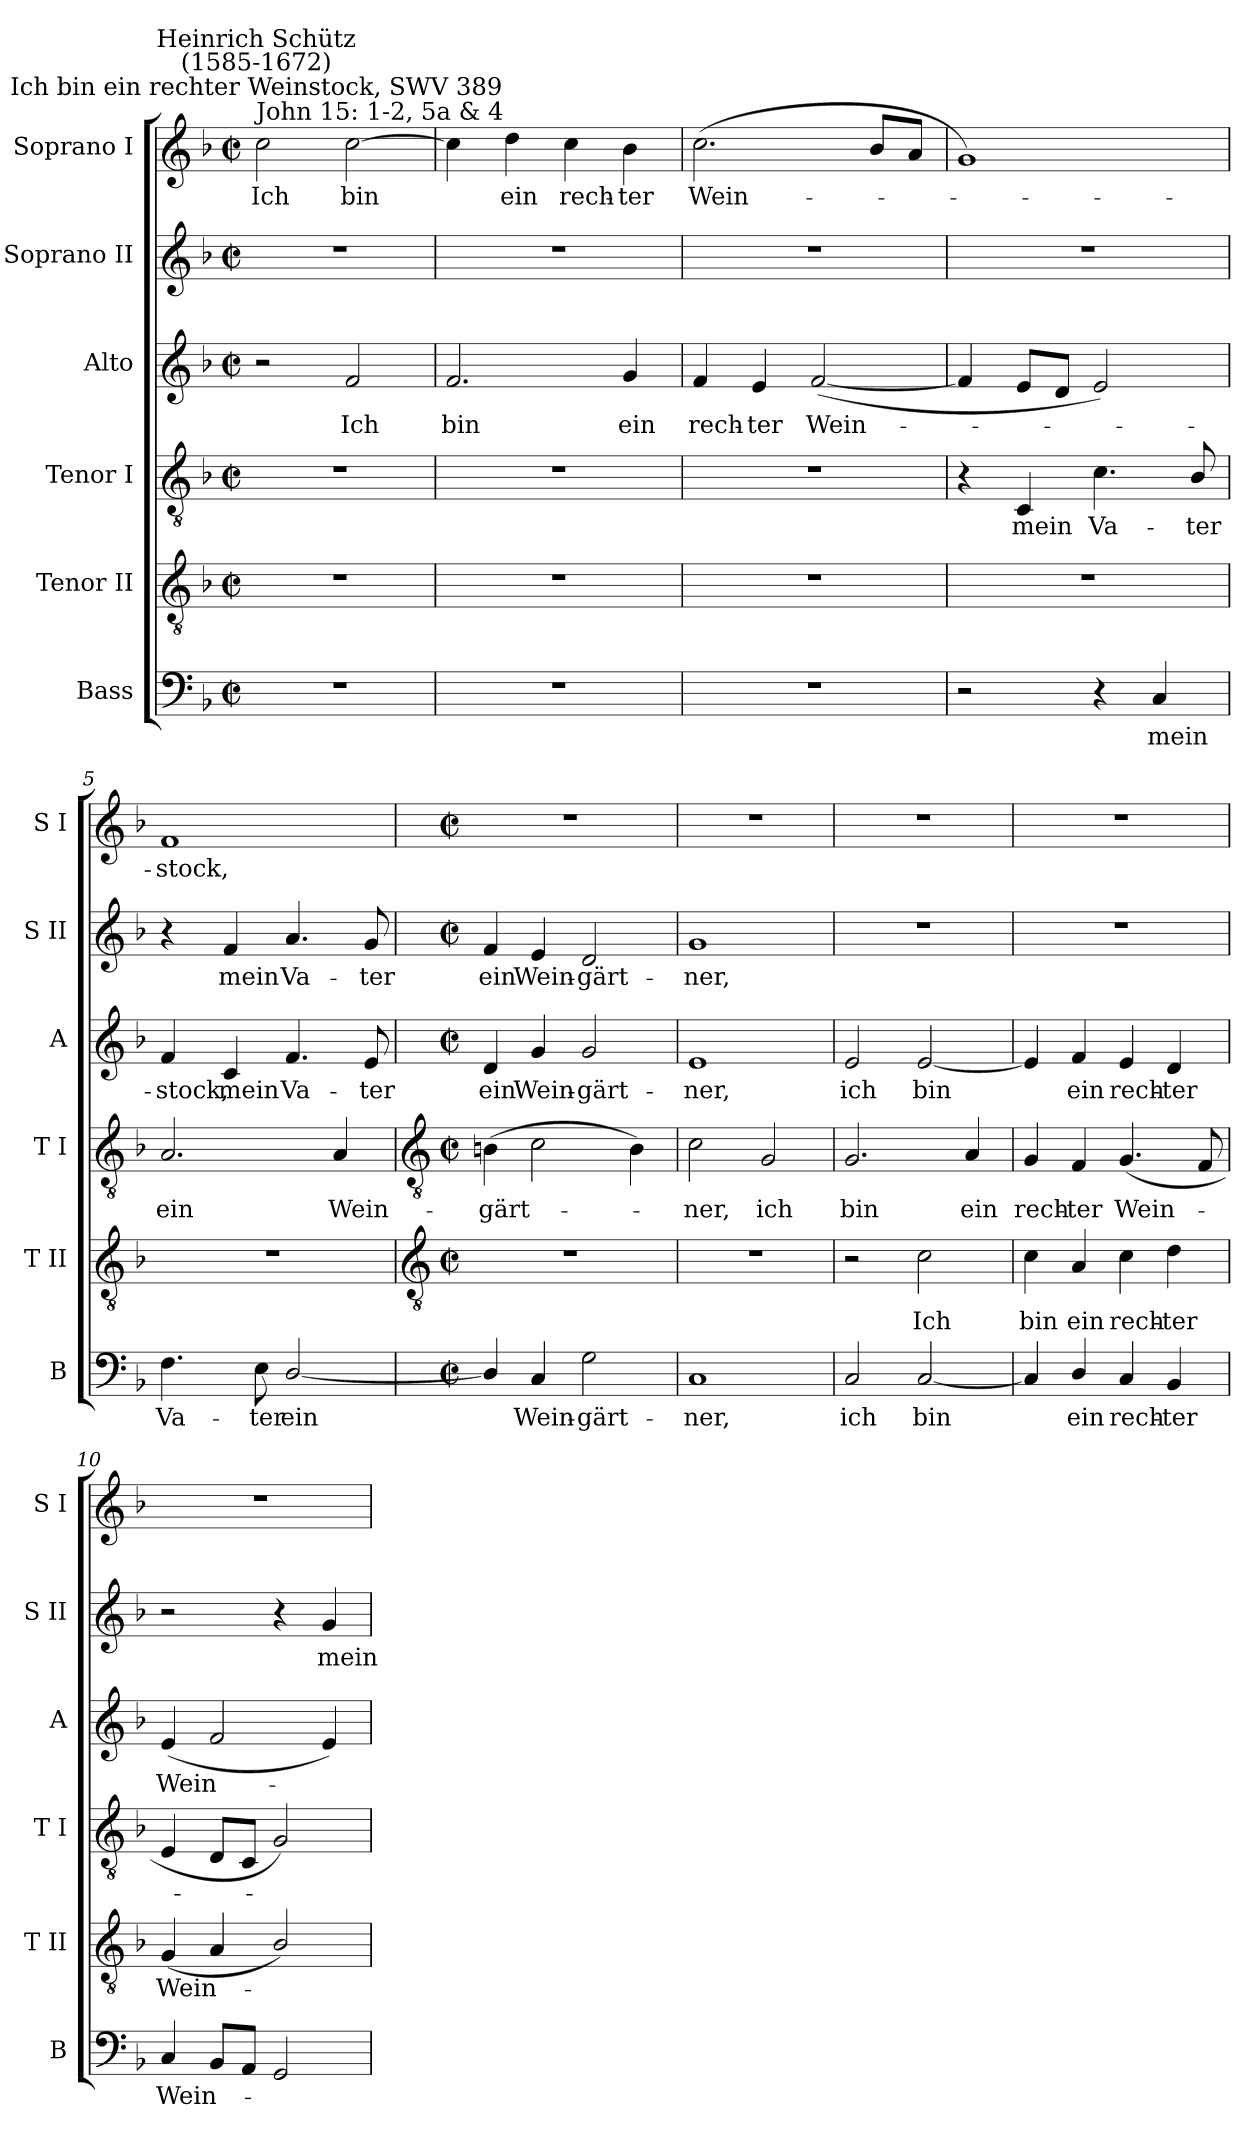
**kern	**text	**kern	**text	**kern	**text	**kern	**text	**kern	**text	**kern	**text
*part6	*part6	*part5	*part5	*part4	*part4	*part3	*part3	*part2	*part2	*part1	*part1
*staff6	*staff6	*staff5	*staff5	*staff4	*staff4	*staff3	*staff3	*staff2	*staff2	*staff1	*staff1
*I"Bass	*	*I"Tenor II	*	*I"Tenor I	*	*I"Alto	*	*I"Soprano II	*	*I"Soprano I	*
*I'B	*	*I'T II	*	*I'T I	*	*I'A	*	*I'S II	*	*I'S I	*
*clefF4	*	*clefGv2	*	*clefGv2	*	*clefG2	*	*clefG2	*	*clefG2	*
*k[b-]	*	*k[b-]	*	*k[b-]	*	*k[b-]	*	*k[b-]	*	*k[b-]	*
*F:	*	*F:	*	*F:	*	*F:	*	*F:	*	*F:	*
*M2/2	*	*M2/2	*	*M2/2	*	*M2/2	*	*M2/2	*	*M2/2	*
*met(c|)	*	*met(c|)	*	*met(c|)	*	*met(c|)	*	*met(c|)	*	*met(c|)	*
=1	=1	=1	=1	=1	=1	=1	=1	=1	=1	=1	=1
!	!	!	!	!	!	!	!	!	!	!LO:TX:a:t=John 15&colon; 1-2, 5a & 4	!
!	!	!	!	!	!	!	!	!	!	!LO:TX:a:cj:t=Ich bin ein rechter Weinstock, SWV 389	!
!	!	!	!	!	!	!	!	!	!	!LO:TX:a:cj:t=Heinrich Schütz\n(1585-1672)	!
!	!	!	!	!	!	!	!	!	!	!	!LO:LY:b
1r	.	1r	.	1r	.	2r	.	1r	.	2cc	Ich
!	!	!	!	!	!	!	!LO:LY:b	!	!	!	!LO:LY:b
.	.	.	.	.	.	2f	Ich	.	.	[2cc	bin
=2	=2	=2	=2	=2	=2	=2	=2	=2	=2	=2	=2
!	!	!	!	!	!	!	!LO:LY:b	!	!	!	!
1r	.	1r	.	1r	.	2.f	bin	1r	.	4cc]	.
!	!	!	!	!	!	!	!	!	!	!	!LO:LY:b
.	.	.	.	.	.	.	.	.	.	4dd	ein
!	!	!	!	!	!	!	!	!	!	!	!LO:LY:b
.	.	.	.	.	.	.	.	.	.	4cc	rech-
!	!	!	!	!	!	!	!LO:LY:b	!	!	!	!LO:LY:b
.	.	.	.	.	.	4g	ein	.	.	4b-	-ter
=3	=3	=3	=3	=3	=3	=3	=3	=3	=3	=3	=3
!	!	!	!	!	!	!	!LO:LY:b	!	!	!	!LO:LY:b
1r	.	1r	.	1r	.	4f	rech-	1r	.	(<2.cc	Wein-
!	!	!	!	!	!	!	!LO:LY:b	!	!	!	!
.	.	.	.	.	.	4e	-ter	.	.	.	.
!	!	!	!	!	!	!	!LO:LY:b	!	!	!	!
.	.	.	.	.	.	(<[2f	Wein-	.	.	.	.
.	.	.	.	.	.	.	.	.	.	8b-L	.
.	.	.	.	.	.	.	.	.	.	8aJ	.
=4	=4	=4	=4	=4	=4	=4	=4	=4	=4	=4	=4
2r	.	1r	.	4r	.	4f]	.	1r	.	1g)	.
!	!	!	!	!	!LO:LY:b	!	!	!	!	!	!
.	.	.	.	4C	mein	8eL	.	.	.	.	.
.	.	.	.	.	.	8dJ	.	.	.	.	.
!	!	!	!	!	!LO:LY:b	!	!	!	!	!	!
4r	.	.	.	4.c	Va-	2e)	.	.	.	.	.
!	!LO:LY:b	!	!	!	!	!	!	!	!	!	!
4C	mein	.	.	.	.	.	.	.	.	.	.
!	!	!	!	!	!LO:LY:b	!	!	!	!	!	!
.	.	.	.	8B-/	-ter	.	.	.	.	.	.
=5	=5	=5	=5	=5	=5	=5	=5	=5	=5	=5	=5
!	!LO:LY:b	!	!	!	!LO:LY:b	!	!LO:LY:b	!	!	!	!LO:LY:b
4.F	Va-	1r	.	2.A	ein	4f	stock,	4r	.	1f	stock,
!	!	!	!	!	!	!	!LO:LY:b	!	!LO:LY:b	!	!
.	.	.	.	.	.	4c	mein	4f	mein	.	.
!	!LO:LY:b	!	!	!	!	!	!	!	!	!	!
8E	-ter	.	.	.	.	.	.	.	.	.	.
!	!LO:LY:b	!	!	!	!	!	!LO:LY:b	!	!LO:LY:b	!	!
[2D/	ein	.	.	.	.	4.f	Va-	4.a	Va-	.	.
!	!	!	!	!	!LO:LY:b	!	!	!	!	!	!
.	.	.	.	4A	Wein-	.	.	.	.	.	.
!	!	!	!	!	!	!	!LO:LY:b	!	!LO:LY:b	!	!
.	.	.	.	.	.	8e	-ter	8g	-ter	.	.
!!LO:LB:g=z
=6	=6	=6	=6	=6	=6	=6	=6	=6	=6	=6	=6
*	*	*clefGv2	*	*clefGv2	*	*	*	*	*	*	*
*M2/2	*	*M2/2	*	*M2/2	*	*M2/2	*	*M2/2	*	*M2/2	*
*met(c|)	*	*met(c|)	*	*met(c|)	*	*met(c|)	*	*met(c|)	*	*met(c|)	*
!	!	!	!	!	!LO:LY:b	!	!LO:LY:b	!	!LO:LY:b	!	!
4D/]	.	1r	.	(>4Bn	-gärt-	4d	ein	4f	ein	1r	.
!	!LO:LY:b	!	!	!	!	!	!LO:LY:b	!	!LO:LY:b	!	!
4C	Wein-	.	.	2c	.	4g	Wein-	4e	Wein-	.	.
!	!LO:LY:b	!	!	!	!	!	!LO:LY:b	!	!LO:LY:b	!	!
2G	-gärt-	.	.	.	.	2g	-gärt-	2d	-gärt-	.	.
.	.	.	.	4B)	.	.	.	.	.	.	.
=7	=7	=7	=7	=7	=7	=7	=7	=7	=7	=7	=7
!	!LO:LY:b	!	!	!	!LO:LY:b	!	!LO:LY:b	!	!LO:LY:b	!	!
1C	-ner,	1r	.	2c	ner,	1e	-ner,	1g	-ner,	1r	.
!	!	!	!	!	!LO:LY:b	!	!	!	!	!	!
.	.	.	.	2G	ich	.	.	.	.	.	.
=8	=8	=8	=8	=8	=8	=8	=8	=8	=8	=8	=8
!	!LO:LY:b	!	!	!	!LO:LY:b	!	!LO:LY:b	!	!	!	!
2C	ich	2r	.	2.G	bin	2e	ich	1r	.	1r	.
!	!LO:LY:b	!	!LO:LY:b	!	!	!	!LO:LY:b	!	!	!	!
[2C	bin	2c	Ich	.	.	[2e	bin	.	.	.	.
!	!	!	!	!	!LO:LY:b	!	!	!	!	!	!
.	.	.	.	4A	ein	.	.	.	.	.	.
=9	=9	=9	=9	=9	=9	=9	=9	=9	=9	=9	=9
!	!	!	!LO:LY:b	!	!LO:LY:b	!	!	!	!	!	!
4C]	.	4c	bin	4G	rech-	4e]	.	1r	.	1r	.
!	!LO:LY:b	!	!LO:LY:b	!	!LO:LY:b	!	!LO:LY:b	!	!	!	!
4D/	ein	4A	ein	4F	-ter	4f	ein	.	.	.	.
!	!LO:LY:b	!	!LO:LY:b	!	!LO:LY:b	!	!LO:LY:b	!	!	!	!
4C	rech-	4c	rech-	(<4.G	Wein-	4e	rech-	.	.	.	.
!	!LO:LY:b	!	!LO:LY:b	!	!	!	!LO:LY:b	!	!	!	!
4BB-	-ter	4d	-ter	.	.	4d	-ter	.	.	.	.
.	.	.	.	8F	.	.	.	.	.	.	.
=10	=10	=10	=10	=10	=10	=10	=10	=10	=10	=10	=10
!	!LO:LY:b	!	!LO:LY:b	!	!	!	!LO:LY:b	!	!	!	!
4C	Wein-	(<4G	Wein-	4E	.	(<4e	Wein-	2r	.	1r	.
8BB-L	.	4A	.	8DL	.	2f	.	.	.	.	.
8AAJ	.	.	.	8CJ	.	.	.	.	.	.	.
2GG	.	2B-/)	.	2G)	.	.	.	4r	.	.	.
!	!	!	!	!	!	!	!	!	!LO:LY:b	!	!
.	.	.	.	.	.	4e)	.	4g	mein	.	.
=	=	=	=	=	=	=	=	=	=	=	=
*-	*-	*-	*-	*-	*-	*-	*-	*-	*-	*-	*-
